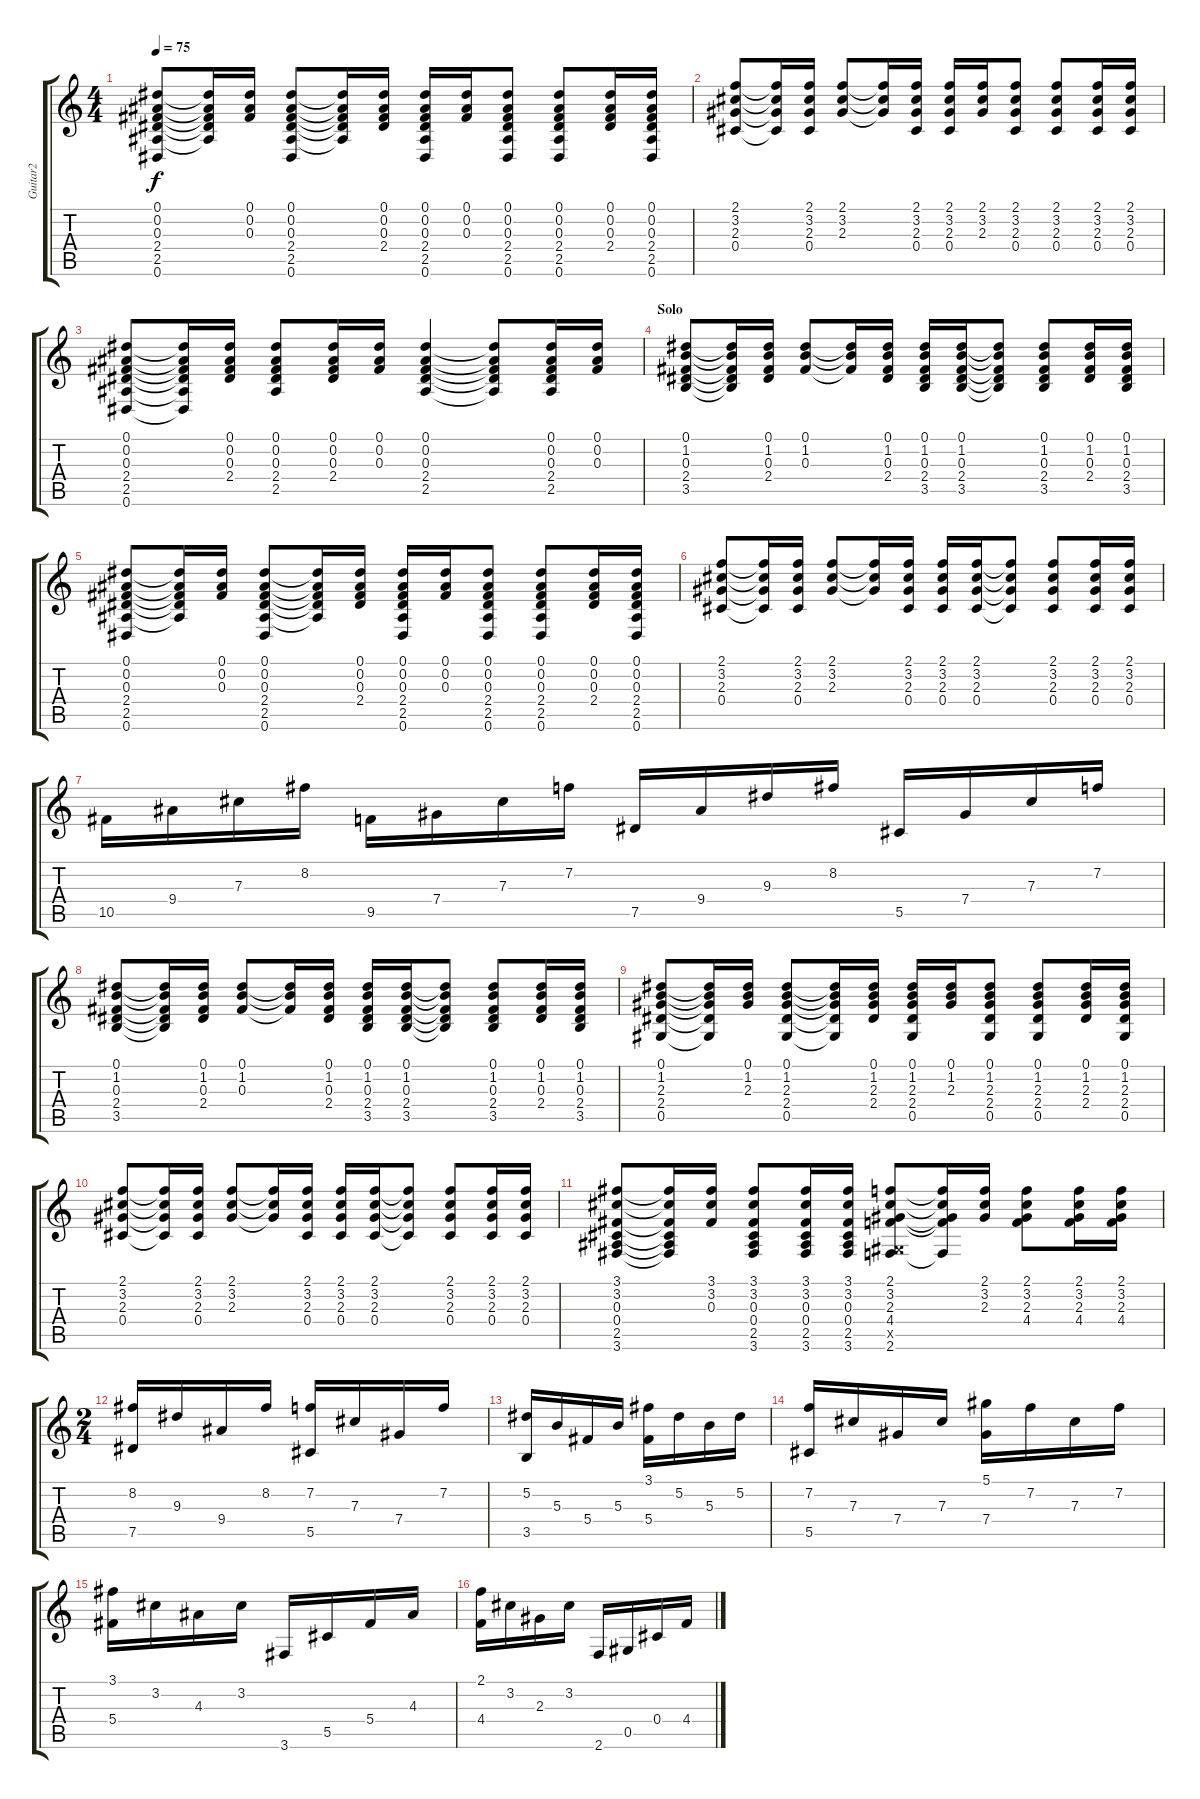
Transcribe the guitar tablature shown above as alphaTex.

\track ("Guitar2" "Guitar2") {instrument acousticguitarsteel}
\staff {score tabs}
\tuning (Eb4 Bb3 Gb3 Db3 Ab2 Eb2) {hide}
\ts (4 4)
\tempo 75
\clef g2
\ks c
(0.1 0.2 0.3 2.4 2.5 0.6).8{dy f} (0.1{t} 0.2{t} 0.3{t} 2.4{t} 2.5{t}).16 (0.1 0.2 0.3).16 (0.1 0.2 0.3 2.4 2.5 0.6).8 (0.1{t} 0.2{t} 0.3{t} 2.4{t} 2.5{t}).16 (0.1 0.2 0.3 2.4).16 (0.1 0.2 0.3 2.4 2.5 0.6).16 (0.1 0.2 0.3).16 (0.1 0.2 0.3 2.4 2.5 0.6).8 (0.1 0.2 0.3 2.4 2.5 0.6).8 (0.1 0.2 0.3 2.4).16 (0.1 0.2 0.3 2.4 2.5 0.6).16 |
(2.1 3.2 2.3 0.4).8 (2.1{t} 3.2{t} 2.3{t} 0.4{t}).16 (2.1 3.2 2.3 0.4).16 (2.1 3.2 2.3).8 (2.1{t} 3.2{t} 2.3{t}).16 (2.1 3.2 2.3 0.4).16 (2.1 3.2 2.3 0.4).16 (2.1 3.2 2.3).16 (2.1 3.2 2.3 0.4).8 (2.1 3.2 2.3 0.4).8 (2.1 3.2 2.3 0.4).16 (2.1 3.2 2.3 0.4).16 |
(0.1 0.2 0.3 2.4 2.5 0.6).8 (0.1{t} 0.2{t} 0.3{t} 2.4{t} 2.5{t} 0.6{t}).16 (0.1 0.2 0.3 2.4).16 (0.1 0.2 0.3 2.4 2.5).8 (0.1 0.2 0.3 2.4).16 (0.1 0.2 0.3).16 (0.1 0.2 0.3 2.4 2.5).4 (0.1{t} 0.2{t} 0.3{t} 2.4{t} 2.5{t}).8 (0.1 0.2 0.3 2.4 2.5).16 (0.1 0.2 0.3).16 |
\section ("" "Solo")
(0.1 1.2 0.3 2.4 3.5).8 (0.1{t} 1.2{t} 0.3{t} 2.4{t} 3.5{t}).16 (0.1 1.2 0.3 2.4).16 (0.1 1.2 0.3).8 (0.1{t} 1.2{t} 0.3{t}).16 (0.1 1.2 0.3 2.4).16 (0.1 1.2 0.3 2.4 3.5).16 (0.1 1.2 0.3 2.4 3.5).16 (0.1{t} 1.2{t} 0.3{t} 2.4{t} 3.5{t}).8 (0.1 1.2 0.3 2.4 3.5).8 (0.1 1.2 0.3 2.4).16 (0.1 1.2 0.3 2.4 3.5).16 |
(0.1 0.2 0.3 2.4 2.5 0.6).8 (0.1{t} 0.2{t} 0.3{t} 2.4{t} 2.5{t}).16 (0.1 0.2 0.3).16 (0.1 0.2 0.3 2.4 2.5 0.6).8 (0.1{t} 0.2{t} 0.3{t} 2.4{t} 2.5{t}).16 (0.1 0.2 0.3 2.4).16 (0.1 0.2 0.3 2.4 2.5 0.6).16 (0.1 0.2 0.3).16 (0.1 0.2 0.3 2.4 2.5 0.6).8 (0.1 0.2 0.3 2.4 2.5 0.6).8 (0.1 0.2 0.3 2.4).16 (0.1 0.2 0.3 2.4 2.5 0.6).16 |
(2.1 3.2 2.3 0.4).8 (2.1{t} 3.2{t} 2.3{t} 0.4{t}).16 (2.1 3.2 2.3 0.4).16 (2.1 3.2 2.3).8 (2.1{t} 3.2{t} 2.3{t}).16 (2.1 3.2 2.3 0.4).16 (2.1 3.2 2.3 0.4).16 (2.1 3.2 2.3 0.4).16 (2.1{t} 3.2{t} 2.3{t} 0.4{t}).8 (2.1 3.2 2.3 0.4).8 (2.1 3.2 2.3 0.4).16 (2.1 3.2 2.3 0.4).16 |
10.5.16 9.4.16 7.3.16 8.2.16 9.5.16 7.4.16 7.3.16 7.2.16 7.5.16 9.4.16 9.3.16 8.2.16 5.5.16 7.4.16 7.3.16 7.2.16 |
(0.1 1.2 0.3 2.4 3.5).8 (0.1{t} 1.2{t} 0.3{t} 2.4{t} 3.5{t}).16 (0.1 1.2 0.3 2.4).16 (0.1 1.2 0.3).8 (0.1{t} 1.2{t} 0.3{t}).16 (0.1 1.2 0.3 2.4).16 (0.1 1.2 0.3 2.4 3.5).16 (0.1 1.2 0.3 2.4 3.5).16 (0.1{t} 1.2{t} 0.3{t} 2.4{t} 3.5{t}).8 (0.1 1.2 0.3 2.4 3.5).8 (0.1 1.2 0.3 2.4).16 (0.1 1.2 0.3 2.4 3.5).16 |
(0.1 1.2 2.3 2.4 0.5).8 (0.1{t} 1.2{t} 2.3{t} 2.4{t} 0.5{t}).16 (0.1 1.2 2.3).16 (0.1 1.2 2.3 2.4 0.5).8 (0.1{t} 1.2{t} 2.3{t} 2.4{t} 0.5{t}).16 (0.1 1.2 2.3 2.4).16 (0.1 1.2 2.3 2.4 0.5).16 (0.1 1.2 2.3).16 (0.1 1.2 2.3 2.4 0.5).8 (0.1 1.2 2.3 2.4 0.5).8 (0.1 1.2 2.3 2.4).16 (0.1 1.2 2.3 2.4 0.5).16 |
(2.1 3.2 2.3 0.4).8 (2.1{t} 3.2{t} 2.3{t} 0.4{t}).16 (2.1 3.2 2.3 0.4).16 (2.1 3.2 2.3).8 (2.1{t} 3.2{t} 2.3{t}).16 (2.1 3.2 2.3 0.4).16 (2.1 3.2 2.3 0.4).16 (2.1 3.2 2.3 0.4).16 (2.1{t} 3.2{t} 2.3{t} 0.4{t}).8 (2.1 3.2 2.3 0.4).8 (2.1 3.2 2.3 0.4).16 (2.1 3.2 2.3 0.4).16 |
(3.1 3.2 0.3 0.4 2.5 3.6).8 (3.1{t} 3.2{t} 0.3{t} 0.4{t} 2.5{t} 3.6{t}).16 (3.1 3.2 0.3).16 (3.1 3.2 0.3 0.4 2.5 3.6).8 (3.1 3.2 0.3 0.4 2.5 3.6).16 (3.1 3.2 0.3 0.4 2.5 3.6).16 (2.1 3.2 2.3 4.4 0.5{x} 2.6).8 (2.1{t} 3.2{t} 2.3{t} 4.4{t} 2.6{t}).16 (2.1 3.2 2.3).16 (2.1 3.2 2.3 4.4).8 (2.1 3.2 2.3 4.4).16 (2.1 3.2 2.3 4.4).16 |
\ts (2 4)
(8.2 7.5).16 9.3.16 9.4.16 8.2.16 (7.2 5.5).16 7.3.16 7.4.16 7.2.16 |
(5.2 3.5).16 5.3.16 5.4.16 5.3.16 (3.1 5.4).16 5.2.16 5.3.16 5.2.16 |
(7.2 5.5).16 7.3.16 7.4.16 7.3.16 (5.1 7.4).16 7.2.16 7.3.16 7.2.16 |
(3.1 5.4).16 3.2.16 4.3.16 3.2.16 3.6.16 5.5.16 5.4.16 4.3.16 |
(2.1 4.4).16 3.2.16 2.3.16 3.2.16 2.6.16 0.5.16 0.4.16 4.4.16
